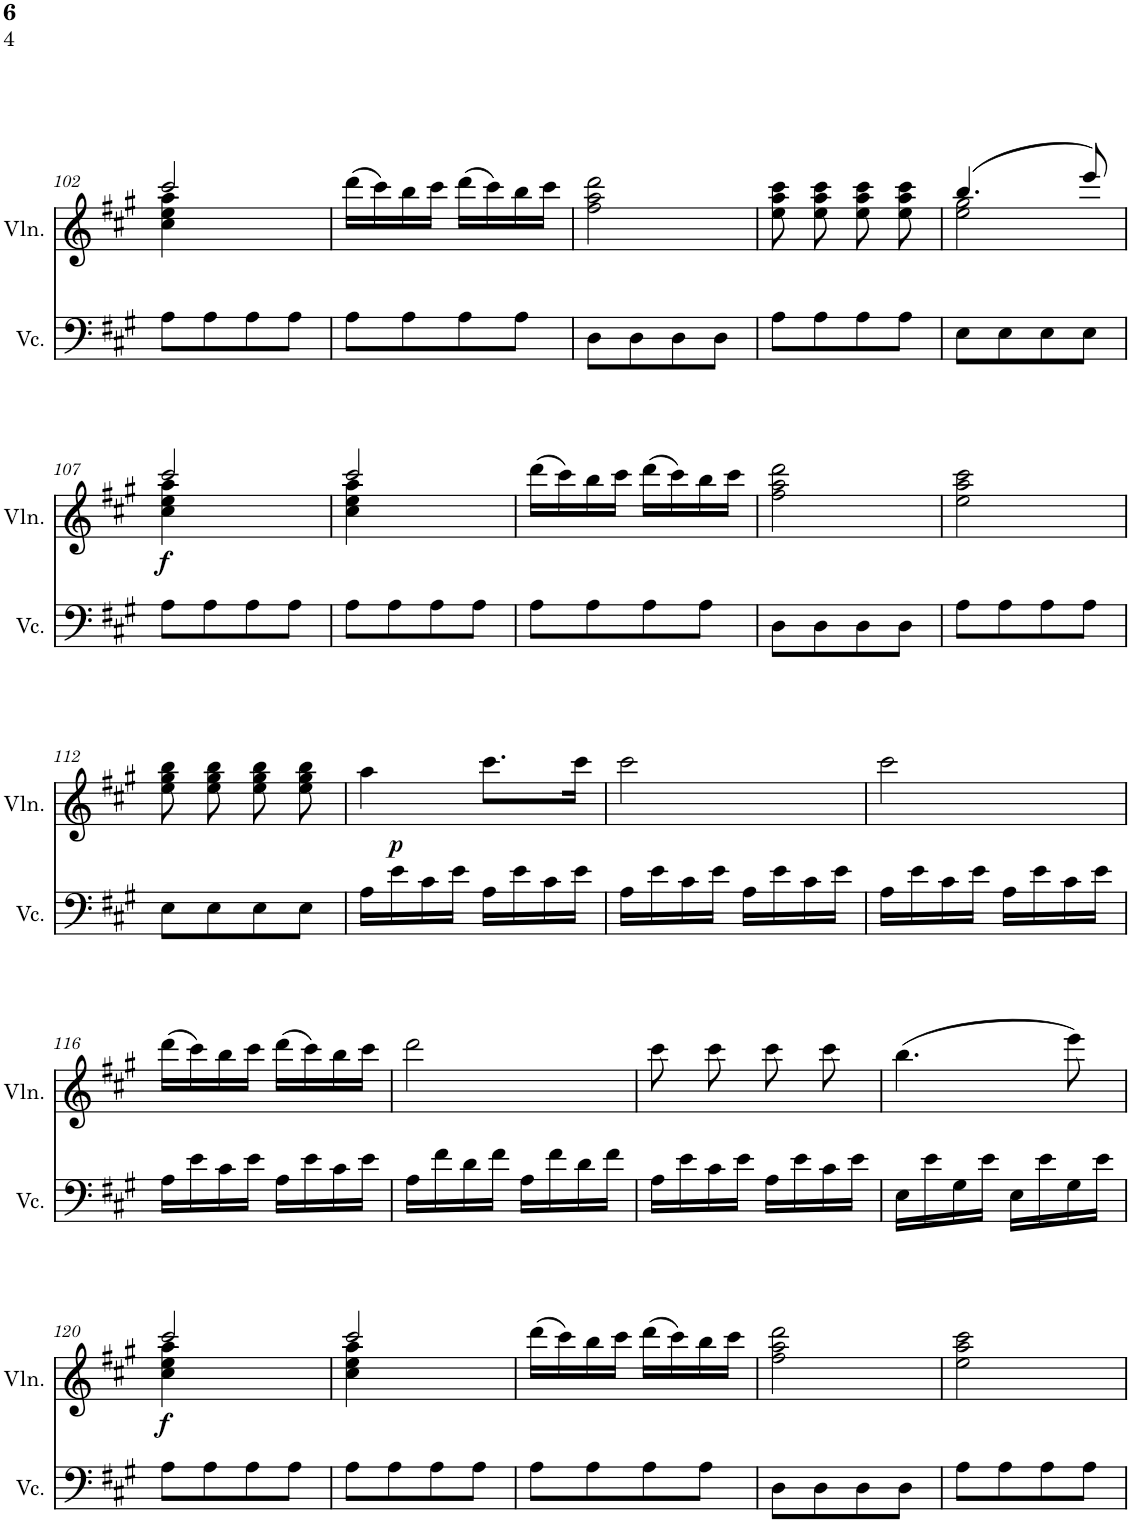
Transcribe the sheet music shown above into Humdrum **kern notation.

**kern	**kern	**dynam
*part2	*part1	*part1
*staff2	*staff1	*staff1
*I"大提琴	*I"小提琴	*
!!LO:PB:g=z
*clefF4	*clefG2	*
*k[f#c#g#]	*k[f#c#g#]	*
*A:	*A:	*
*M2/4	*M2/4	*
=102	=102	=102
*	*^	*
8A\L	2ccc#/	4cc#\ 4ee\ 4aa\	.
8A\	.	.	.
8A\	.	4ryy	.
8A\J	.	.	.
*	*v	*v	*
=103	=103	=103
8A\L	(16ddd\LL	.
.	16ccc#\)	.
8A\	16bb\	.
.	16ccc#\JJ	.
8A\	(16ddd\LL	.
.	16ccc#\)	.
8A\J	16bb\	.
.	16ccc#\JJ	.
=104	=104	=104
8D\L	2ff#\ 2aa\ 2ddd\	.
8D\	.	.
8D\	.	.
8D\J	.	.
=105	=105	=105
8A\L	8ee\ 8aa\ 8ccc#\	.
8A\	8ee\ 8aa\ 8ccc#\	.
8A\	8ee\ 8aa\ 8ccc#\	.
8A\J	8ee\ 8aa\ 8ccc#\	.
=106	=106	=106
*	*^	*
8E\L	(4.bb/	2ee\ 2gg#\	.
8E\	.	.	.
8E\	.	.	.
8E\J	8eee/)	.	.
!!LO:LB:g=z	!!
=107	=107	=107	=107
!	!	!	!LO:DY:b
8A\L	2ccc#/	4cc#\ 4ee\ 4aa\	f
8A\	.	.	.
8A\	.	4ryy	.
8A\J	.	.	.
=108	=108	=108	=108
8A\L	2ccc#/	4cc#\ 4ee\ 4aa\	.
8A\	.	.	.
8A\	.	4ryy	.
8A\J	.	.	.
*	*v	*v	*
=109	=109	=109
8A\L	(16ddd\LL	.
.	16ccc#\)	.
8A\	16bb\	.
.	16ccc#\JJ	.
8A\	(16ddd\LL	.
.	16ccc#\)	.
8A\J	16bb\	.
.	16ccc#\JJ	.
=110	=110	=110
8D\L	2ff#\ 2aa\ 2ddd\	.
8D\	.	.
8D\	.	.
8D\J	.	.
=111	=111	=111
8A\L	2ee\ 2aa\ 2ccc#\	.
8A\	.	.
8A\	.	.
8A\J	.	.
!!LO:LB:g=z
=112	=112	=112
8E\L	8ee\ 8gg#\ 8bb\	.
8E\	8ee\ 8gg#\ 8bb\	.
8E\	8ee\ 8gg#\ 8bb\	.
8E\J	8ee\ 8gg#\ 8bb\	.
=113	=113	=113
*	*^	*
16A\LL	4aa\	16ryy	.
!	!	!	!LO:DY:b
16e\	.	4..ryy	p
16c#\	.	.	.
16e\JJ	.	.	.
16A\LL	8.ccc#\L	.	.
16e\	.	.	.
16c#\	.	.	.
16e\JJ	16ccc#\Jk	.	.
*	*v	*v	*
=114	=114	=114
16A\LL	2ccc#\	.
16e\	.	.
16c#\	.	.
16e\JJ	.	.
16A\LL	.	.
16e\	.	.
16c#\	.	.
16e\JJ	.	.
=115	=115	=115
16A\LL	2ccc#\	.
16e\	.	.
16c#\	.	.
16e\JJ	.	.
16A\LL	.	.
16e\	.	.
16c#\	.	.
16e\JJ	.	.
!!LO:LB:g=z
=116	=116	=116
16A\LL	(16ddd\LL	.
16e\	16ccc#\)	.
16c#\	16bb\	.
16e\JJ	16ccc#\JJ	.
16A\LL	(16ddd\LL	.
16e\	16ccc#\)	.
16c#\	16bb\	.
16e\JJ	16ccc#\JJ	.
=117	=117	=117
16A\LL	2ddd\	.
16f#\	.	.
16d\	.	.
16f#\JJ	.	.
16A\LL	.	.
16f#\	.	.
16d\	.	.
16f#\JJ	.	.
=118	=118	=118
16A\LL	8ccc#\	.
16e\	.	.
16c#\	8ccc#\	.
16e\JJ	.	.
16A\LL	8ccc#\	.
16e\	.	.
16c#\	8ccc#\	.
16e\JJ	.	.
=119	=119	=119
16E\LL	(4.bb\	.
16e\	.	.
16G#\	.	.
16e\JJ	.	.
16E\LL	.	.
16e\	.	.
16G#\	8eee\)	.
16e\JJ	.	.
!!LO:LB:g=z
=120	=120	=120
*	*^	*
!	!	!	!LO:DY:b
8A\L	2ccc#/	4cc#\ 4ee\ 4aa\	f
8A\	.	.	.
8A\	.	4ryy	.
8A\J	.	.	.
=121	=121	=121	=121
8A\L	2ccc#/	4cc#\ 4ee\ 4aa\	.
8A\	.	.	.
8A\	.	4ryy	.
8A\J	.	.	.
*	*v	*v	*
=122	=122	=122
8A\L	(16ddd\LL	.
.	16ccc#\)	.
8A\	16bb\	.
.	16ccc#\JJ	.
8A\	(16ddd\LL	.
.	16ccc#\)	.
8A\J	16bb\	.
.	16ccc#\JJ	.
=123	=123	=123
8D\L	2ff#\ 2aa\ 2ddd\	.
8D\	.	.
8D\	.	.
8D\J	.	.
=124	=124	=124
8A\L	2ee\ 2aa\ 2ccc#\	.
8A\	.	.
8A\	.	.
8A\J	.	.
=	=	=
*-	*-	*-
